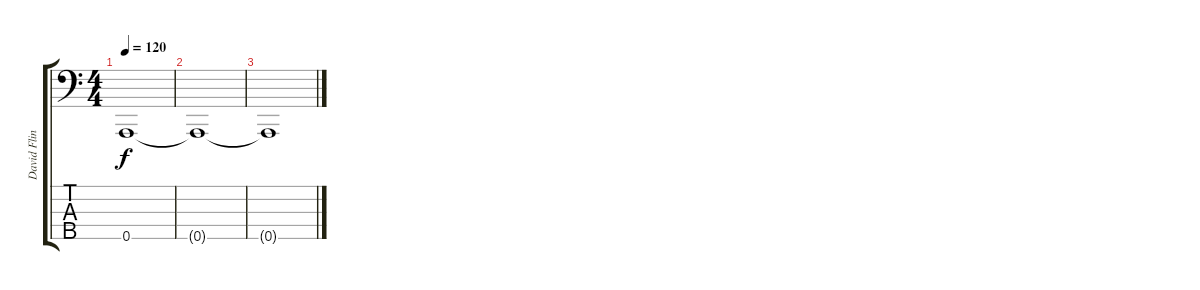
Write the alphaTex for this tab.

\track ("David Flinn" "David Flin") {instrument electricbasspick}
\staff {score tabs}
\tuning (G2 D2 A1 E1 A0) {hide}
\ts (4 4)
\tempo 120
\clef f4
\ks c
0.5.1{dy f} |
0.5{t}.1 |
0.5{t}.1
